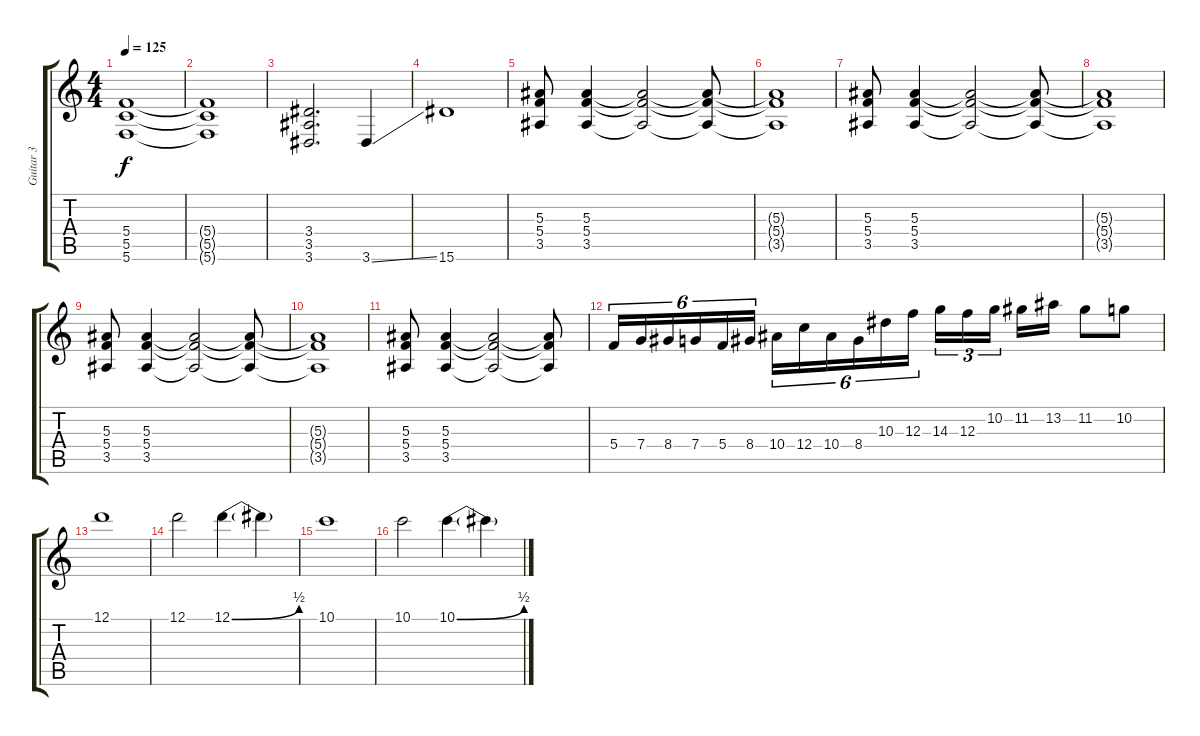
\track ("Guitar 3" "Guitar 3") {instrument distortionguitar}
\staff {score tabs}
\tuning (D4 A3 F3 C3 G2 C2) {hide}
\ts (4 4)
\tempo 125
\clef g2
\ks c
(5.4 5.5 5.6).1{dy f} |
(5.4{t} 5.5{t} 5.6{t}).1 |
(3.4 3.5 3.6).2{d} 3.6{ss}.4 |
15.6.1 |
(5.3 5.4 3.5).8 (5.3 5.4 3.5).4 (5.3{t} 5.4{t} 3.5{t}).2 (5.3{t} 5.4{t} 3.5{t}).8 |
(5.3{t} 5.4{t} 3.5{t}).1 |
(5.3 5.4 3.5).8 (5.3 5.4 3.5).4 (5.3{t} 5.4{t} 3.5{t}).2 (5.3{t} 5.4{t} 3.5{t}).8 |
(5.3{t} 5.4{t} 3.5{t}).1 |
(5.3 5.4 3.5).8 (5.3 5.4 3.5).4 (5.3{t} 5.4{t} 3.5{t}).2 (5.3{t} 5.4{t} 3.5{t}).8 |
(5.3{t} 5.4{t} 3.5{t}).1 |
(5.3 5.4 3.5).8 (5.3 5.4 3.5).4 (5.3{t} 5.4{t} 3.5{t}).2 (5.3{t} 5.4{t} 3.5{t}).8 |
5.4.16{tu (6 4)} 7.4.16{tu (6 4)} 8.4.16{tu (6 4)} 7.4.16{tu (6 4)} 5.4.16{tu (6 4)} 8.4.16{tu (6 4)} 10.4.16{tu (6 4)} 12.4.16{tu (6 4)} 10.4.16{tu (6 4)} 8.4.16{tu (6 4)} 10.3.16{tu (6 4)} 12.3.16{tu (6 4)} 14.3.16{tu (3 2)} 12.3.16{tu (3 2)} 10.2.16{tu (3 2)} 11.2.16 13.2.16 11.2.8 10.2.8 |
12.1.1 |
12.1.2 12.1{be (bend 0 0 60 2)}.4 12.1{t}.4 |
10.1.1 |
10.1.2 10.1{be (bend 0 0 60 2)}.4 10.1{t}.4
